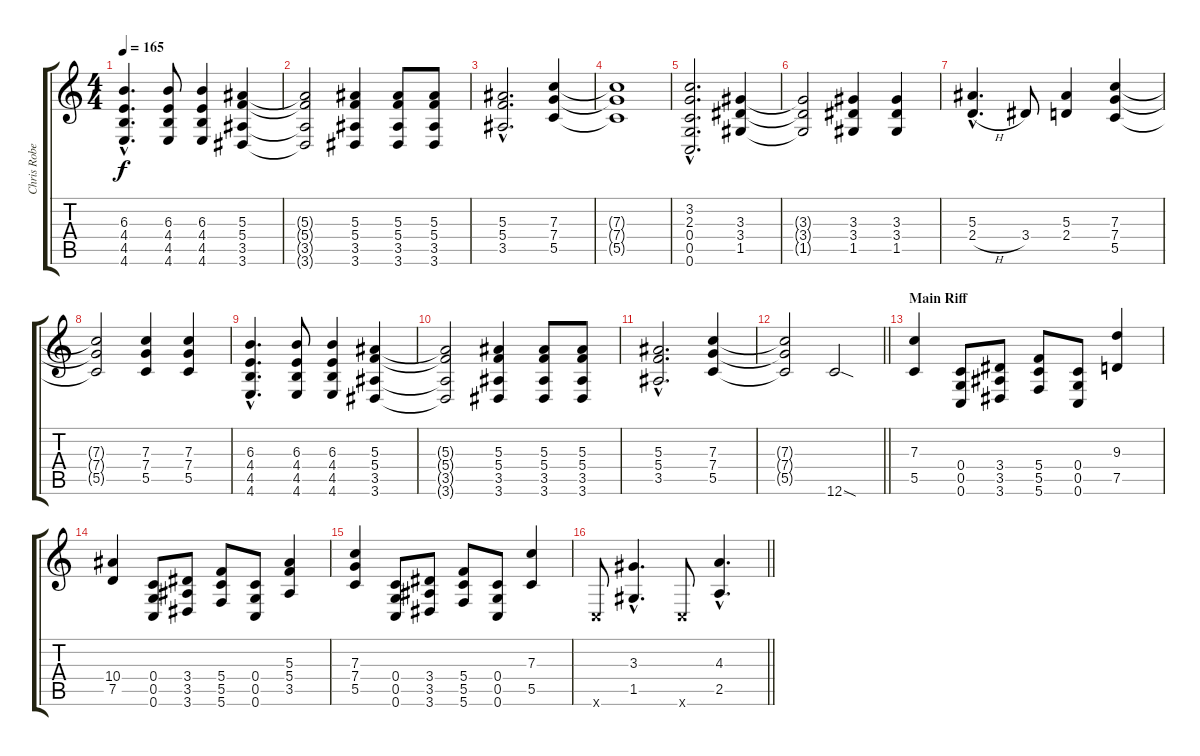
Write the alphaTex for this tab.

\track ("Chris Robertson" "Chris Robe") {instrument distortionguitar}
\staff {score tabs}
\tuning (D4 A3 F3 C3 G2 C2) {hide}
\ts (4 4)
\tempo 165
\clef g2
\ks c
(6.3{hac} 4.4{hac} 4.5{hac} 4.6{hac}).4{d dy f} (6.3 4.4 4.5 4.6).8 (6.3 4.4 4.5 4.6).4 (5.3 5.4 3.5 3.6).4 |
(5.3{t} 5.4{t} 3.5{t} 3.6{t}).2 (5.3 5.4 3.5 3.6).4 (5.3 5.4 3.5 3.6).8 (5.3 5.4 3.5 3.6).8 |
(5.3{hac} 5.4{hac} 3.5{hac}).2{d} (7.3 7.4 5.5).4 |
(7.3{t} 7.4{t} 5.5{t}).1 |
(3.2{hac} 2.3{hac} 0.4{hac} 0.5{hac} 0.6{hac}).2{d} (3.3 3.4 1.5).4 |
(3.3{t} 3.4{t} 1.5{t}).2 (3.3 3.4 1.5).4 (3.3 3.4 1.5).4 |
(5.3{hac} 2.4{h hac}).4{d} 3.4.8 (5.3 2.4).4 (7.3 7.4 5.5).4 |
(7.3{t} 7.4{t} 5.5{t}).2 (7.3 7.4 5.5).4 (7.3 7.4 5.5).4 |
(6.3{hac} 4.4{hac} 4.5{hac} 4.6{hac}).4{d} (6.3 4.4 4.5 4.6).8 (6.3 4.4 4.5 4.6).4 (5.3 5.4 3.5 3.6).4 |
(5.3{t} 5.4{t} 3.5{t} 3.6{t}).2 (5.3 5.4 3.5 3.6).4 (5.3 5.4 3.5 3.6).8 (5.3 5.4 3.5 3.6).8 |
(5.3{hac} 5.4{hac} 3.5{hac}).2{d} (7.3 7.4 5.5).4 |
\barLineRight lightlight
(7.3{t} 7.4{t} 5.5{t}).2 12.6{sod}.2 |
\section ("" "Main Riff")
(7.3 5.5).4 (0.4 0.5 0.6).8 (3.4 3.5 3.6).8 (5.4 5.5 5.6).8 (0.4 0.5 0.6).8 (9.3 7.5).4 |
(10.4 7.5).4 (0.4 0.5 0.6).8 (3.4 3.5 3.6).8 (5.4 5.5 5.6).8 (0.4 0.5 0.6).8 (5.3 5.4 3.5).4 |
(7.3 7.4 5.5).4 (0.4 0.5 0.6).8 (3.4 3.5 3.6).8 (5.4 5.5 5.6).8 (0.4 0.5 0.6).8 (7.3 5.5).4 |
\barLineRight lightlight
0.6{x}.8 (3.3{hac} 1.5{hac}).4{d} 0.6{x}.8 (4.3{hac} 2.5{hac}).4{d}
